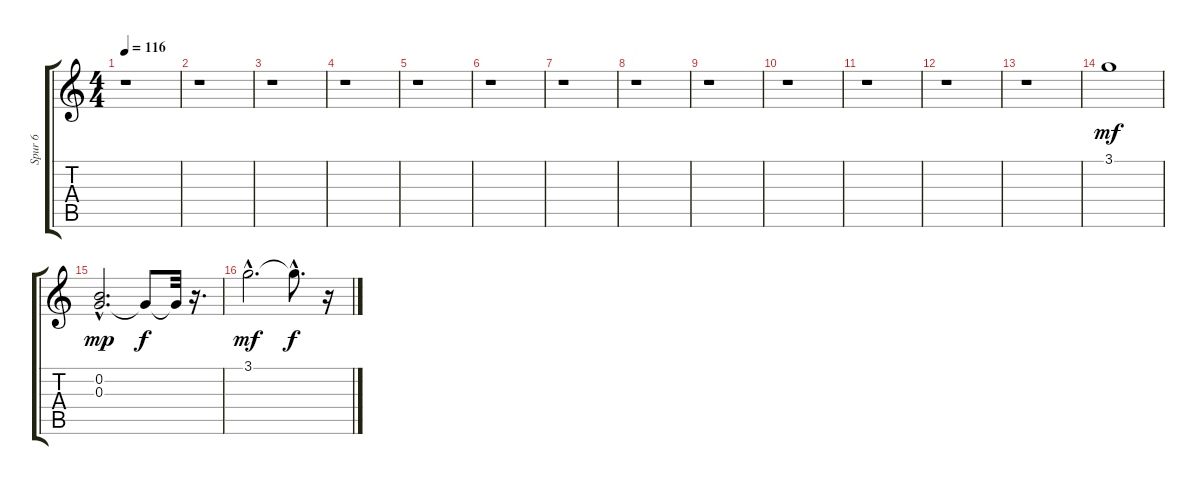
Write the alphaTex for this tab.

\track ("Spur 6" "Spur 6") {instrument distortionguitar}
\staff {score tabs}
\tuning (E4 B3 G3 D3 A2 E2) {hide}
\ts (4 4)
\tempo 116
\clef g2
\ks c
r.1{dy f} |
r.1 |
r.1 |
r.1 |
r.1 |
r.1 |
r.1 |
r.1 |
r.1 |
r.1 |
r.1 |
r.1 |
r.1 |
3.1.1{dy mf} |
(0.2 0.3{hac}).2{d dy mp} 0.3{t}.8{dy f} 0.3{t}.32 r.16{d} |
3.1{hac}.2{d dy mf} 3.1{hac t}.8{d dy f} r.16
